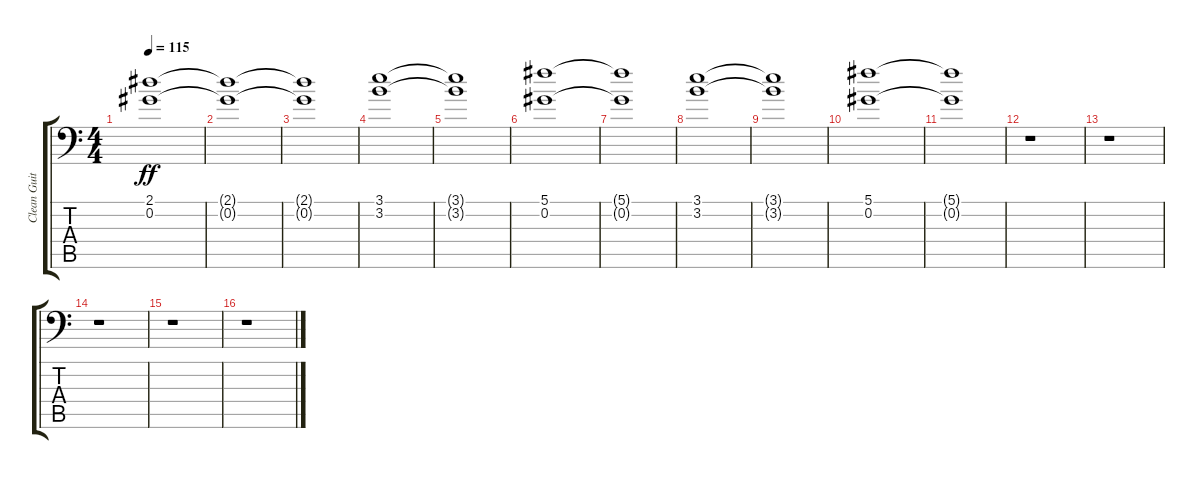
\track ("Clean Guitar" "Clean Guit") {instrument electricguitarclean}
\staff {score tabs}
\tuning (Db4 Ab3 E3 B2 Gb2 Ab1) {hide}
\ts (4 4)
\tempo 115
\clef f4
\ks c
(2.1{t} 0.2{t}).1{dy ff} |
(2.1{t} 0.2{t}).1 |
(2.1{t} 0.2{t}).1 |
(3.1 3.2).1 |
(3.1{t} 3.2{t}).1 |
(5.1 0.2).1 |
(5.1{t} 0.2{t}).1 |
(3.1 3.2).1 |
(3.1{t} 3.2{t}).1 |
(5.1 0.2).1 |
(5.1{t} 0.2{t}).1 |
r.1 |
r.1 |
r.1 |
r.1 |
r.1
